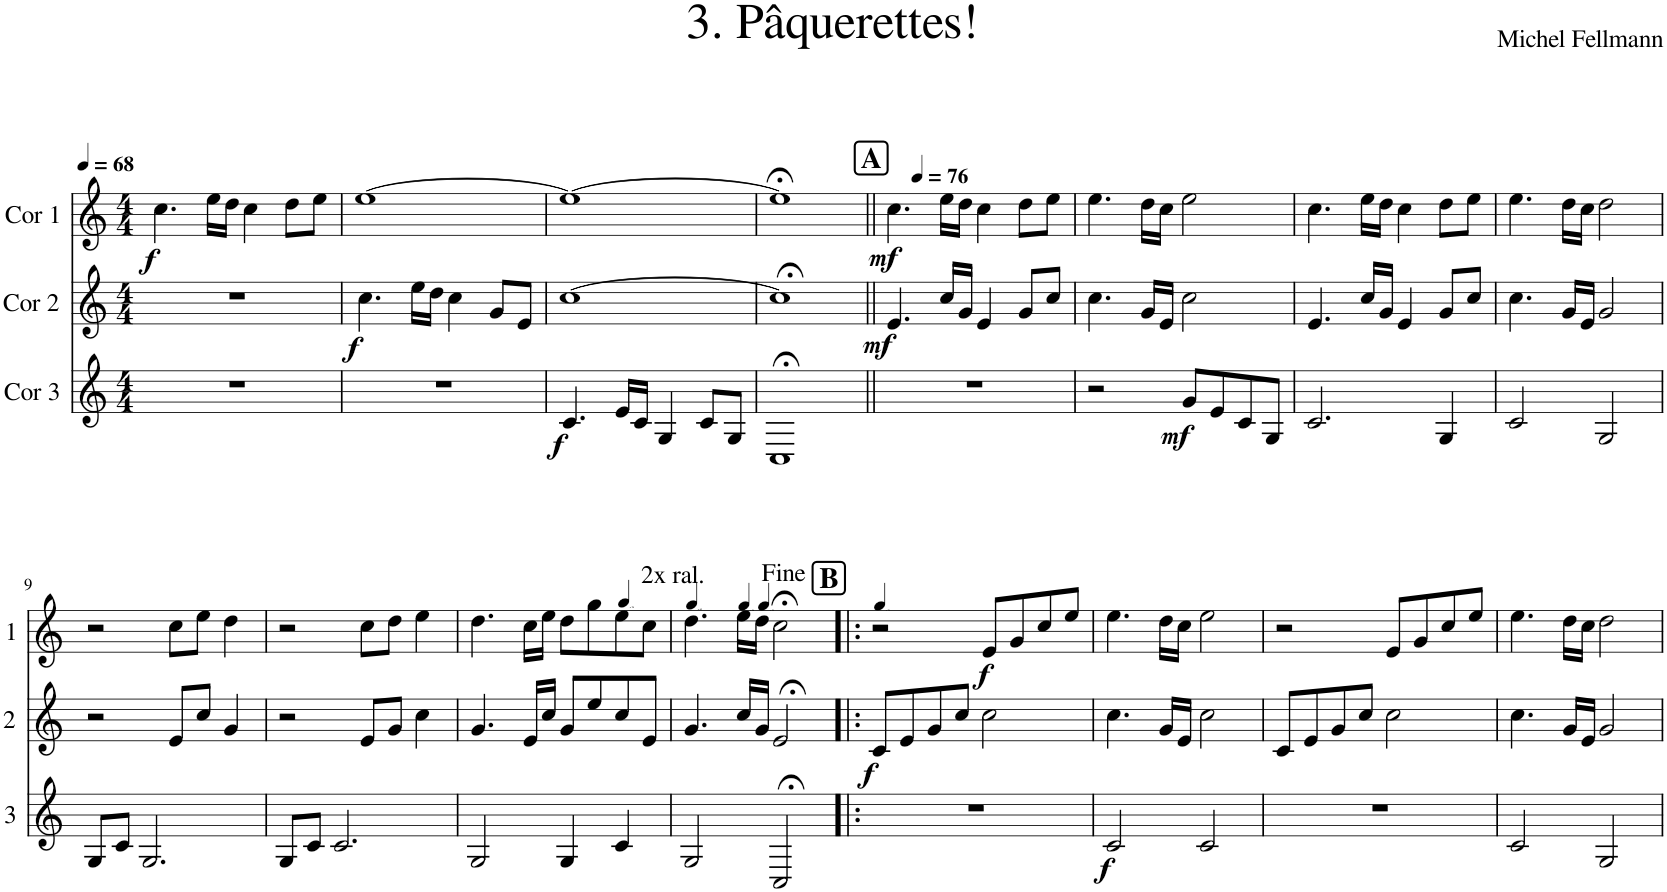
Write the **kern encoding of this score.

**kern	**dynam	**kern	**dynam	**kern	**dynam
*part3	*part3	*part2	*part2	*part1	*part1
*staff3	*staff3	*staff2	*staff2	*staff1	*staff1
*I"Cor 3	*	*I"Cor 2	*	*I"Cor 1	*
*clefG2	*	*clefG2	*	*clefG2	*
*Trd4c7	*	*Trd4c7	*	*Trd4c7	*
*k[]	*	*k[]	*	*k[]	*
*M4/4	*	*M4/4	*	*M4/4	*
*MM68	*	*MM68	*	*MM68	*
=1	=1	=1	=1	=1	=1
!	!	!	!	!	!LO:DY:b
1r	.	1r	.	4.cc\	f
.	.	.	.	16ee\LL	.
.	.	.	.	16dd\JJ	.
.	.	.	.	4cc\	.
.	.	.	.	8dd\L	.
.	.	.	.	8ee\J	.
=2	=2	=2	=2	=2	=2
!	!	!	!LO:DY:b	!	!
1r	.	4.cc\	f	[1ee	.
.	.	16ee\LL	.	.	.
.	.	16dd\JJ	.	.	.
.	.	4cc\	.	.	.
.	.	8g/L	.	.	.
.	.	8e/J	.	.	.
=3	=3	=3	=3	=3	=3
!	!LO:DY:b	!	!	!	!
4.c/	f	[1cc	.	1ee_	.
16e/LL	.	.	.	.	.
16c/JJ	.	.	.	.	.
4G/	.	.	.	.	.
8c/L	.	.	.	.	.
8G/J	.	.	.	.	.
=4	=4	=4	=4	=4	=4
1C;<	.	1cc;<]	.	1ee;<]	.
=5||	=5||	=5||	=5||	=5||	=5||
!!LO:REH:place=s1:a:B:cj:fs=14:t=A
*	*	*	*	*MM76	*
!	!	!	!LO:DY:b	!	!LO:DY:b
1r	.	4.e/	mf	4.cc\	mf
.	.	16cc/LL	.	16ee\LL	.
.	.	16g/JJ	.	16dd\JJ	.
.	.	4e/	.	4cc\	.
.	.	8g/L	.	8dd\L	.
.	.	8cc/J	.	8ee\J	.
=6	=6	=6	=6	=6	=6
2r	.	4.cc\	.	4.ee\	.
.	.	16g/LL	.	16dd\LL	.
.	.	16e/JJ	.	16cc\JJ	.
!	!LO:DY:b	!	!	!	!
8g/L	mf	2cc\	.	2ee\	.
8e/	.	.	.	.	.
8c/	.	.	.	.	.
8G/J	.	.	.	.	.
=7	=7	=7	=7	=7	=7
2.c/	.	4.e/	.	4.cc\	.
.	.	16cc/LL	.	16ee\LL	.
.	.	16g/JJ	.	16dd\JJ	.
.	.	4e/	.	4cc\	.
4G/	.	8g/L	.	8dd\L	.
.	.	8cc/J	.	8ee\J	.
=8	=8	=8	=8	=8	=8
2c/	.	4.cc\	.	4.ee\	.
.	.	16g/LL	.	16dd\LL	.
.	.	16e/JJ	.	16cc\JJ	.
2G/	.	2g/	.	2dd\	.
!!LO:LB:g=z
=9	=9	=9	=9	=9	=9
8G/L	.	2r	.	2r	.
8c/J	.	.	.	.	.
2.G/	.	.	.	.	.
.	.	8e/L	.	8cc\L	.
.	.	8cc/J	.	8ee\J	.
.	.	4g/	.	4dd\	.
=10	=10	=10	=10	=10	=10
8G/L	.	2r	.	2r	.
8c/J	.	.	.	.	.
2.c/	.	.	.	.	.
.	.	8e/L	.	8cc\L	.
.	.	8g/J	.	8dd\J	.
.	.	4cc\	.	4ee\	.
=11	=11	=11	=11	=11	=11
2G/	.	4.g/	.	4.dd\	.
.	.	16e/LL	.	16cc\LL	.
.	.	16cc/JJ	.	16ee\JJ	.
4G/	.	8g/L	.	8dd\L	.
!	!	!	!	!LO:TX:a:t=2x ral.	!
.	.	8ee/	.	8gg\	.
*	*	*	*	*MM70	*
4c/	.	8cc/	.	8ee\	.
.	.	8e/J	.	8cc\J	.
=12	=12	=12	=12	=12	=12
*	*	*	*	*MM62	*
2G/	.	4.g/	.	4.dd\	.
*	*	*	*	*MM56	*
.	.	16cc/LL	.	16ee\LL	.
*	*	*	*	*MM50	*
.	.	16g/JJ	.	16dd\JJ	.
2C;</	.	2e;</	.	2cc;<\	.
=13!|:	=13!|:	=13!|:	=13!|:	=13!|:	=13!|:
!!LO:REH:place=s1:a:B:cj:fs=14:t=B
*	*	*	*	*MM76	*
!	!	!	!LO:DY:b	!	!
1r	.	8c/L	f	2r	.
.	.	8e/	.	.	.
.	.	8g/	.	.	.
.	.	8cc/J	.	.	.
!	!	!	!	!	!LO:DY:b
.	.	2cc\	.	8e/L	f
.	.	.	.	8g/	.
.	.	.	.	8cc/	.
.	.	.	.	8ee/J	.
=14	=14	=14	=14	=14	=14
!	!LO:DY:b	!	!	!	!
2c/	f	4.cc\	.	4.ee\	.
.	.	16g/LL	.	16dd\LL	.
.	.	16e/JJ	.	16cc\JJ	.
2c/	.	2cc\	.	2ee\	.
=15	=15	=15	=15	=15	=15
1r	.	8c/L	.	2r	.
.	.	8e/	.	.	.
.	.	8g/	.	.	.
.	.	8cc/J	.	.	.
.	.	2cc\	.	8e/L	.
.	.	.	.	8g/	.
.	.	.	.	8cc/	.
.	.	.	.	8ee/J	.
=16	=16	=16	=16	=16	=16
2c/	.	4.cc\	.	4.ee\	.
.	.	16g/LL	.	16dd\LL	.
.	.	16e/JJ	.	16cc\JJ	.
2G/	.	2g/	.	2dd\	.
=	=	=	=	=	=
*-	*-	*-	*-	*-	*-
